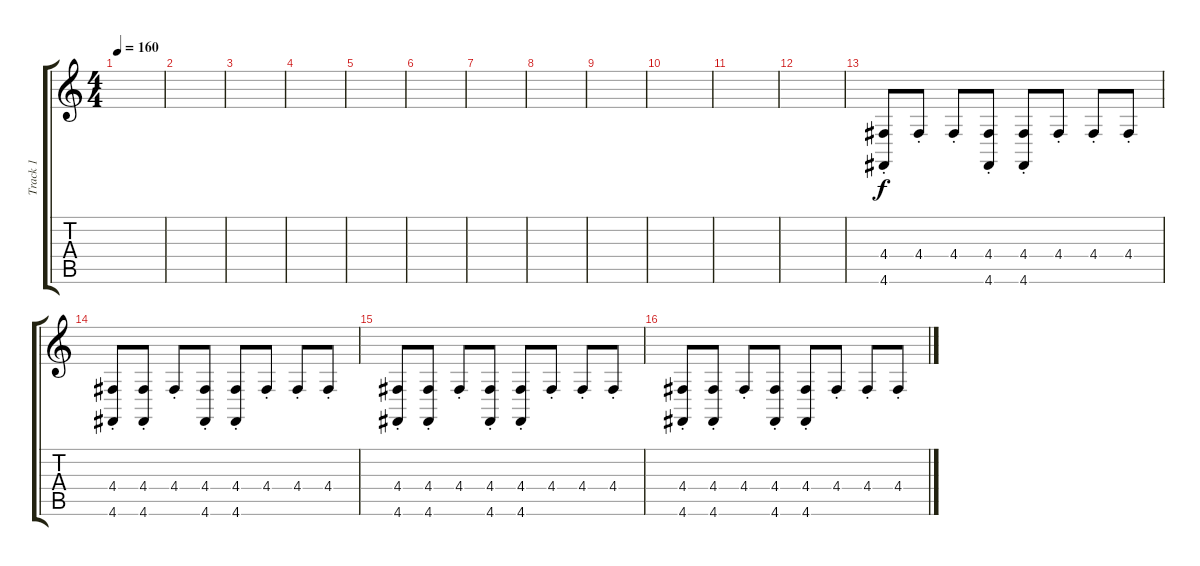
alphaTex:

\track ("Track 1" "Track 1") {instrument lead2sawtooth}
\staff {score tabs}
\tuning (E4 B3 G3 D3 A2 D2) {hide}
\ts (4 4)
\tempo 160
\clef g2
\ks c
|
|
|
|
|
|
|
|
|
|
|
|
(4.4{st} 4.6{st}).8 4.4{st}.8 4.4{st}.8 (4.4{st} 4.6{st}).8 (4.4{st} 4.6{st}).8 4.4{st}.8 4.4{st}.8 4.4{st}.8 |
(4.4{st} 4.6{st}).8 (4.4{st} 4.6{st}).8 4.4{st}.8 (4.4{st} 4.6{st}).8 (4.4{st} 4.6{st}).8 4.4{st}.8 4.4{st}.8 4.4{st}.8 |
(4.4{st} 4.6{st}).8 (4.4{st} 4.6{st}).8 4.4{st}.8 (4.4{st} 4.6{st}).8 (4.4{st} 4.6{st}).8 4.4{st}.8 4.4{st}.8 4.4{st}.8 |
(4.4{st} 4.6{st}).8 (4.4{st} 4.6{st}).8 4.4{st}.8 (4.4{st} 4.6{st}).8 (4.4{st} 4.6{st}).8 4.4{st}.8 4.4{st}.8 4.4{st}.8
